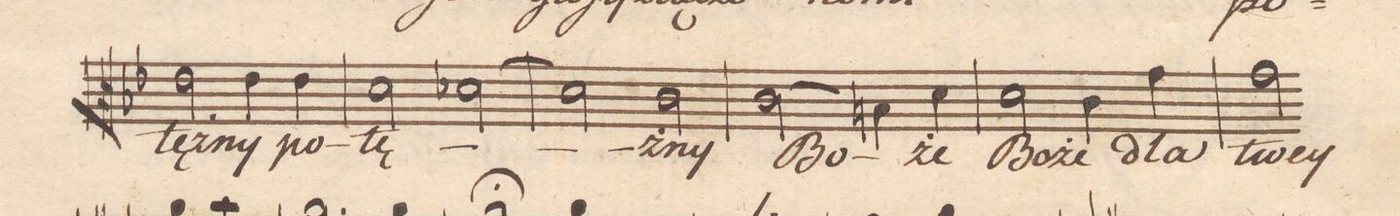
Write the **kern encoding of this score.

**kern	**text	**dynam
*I"Alto	*	*
*clefC3	*	*
*k[b-e-]	*	*
*met(c)	*	*
*M4/4	*	*
2e-\	-tę-	.
4e-\	-żny	.
4e-\	po-	.
=25	=25	=25
2d\	-tę-	.
[2d-X\	.	.
=26	=26	=26
2d-X\]	.	.
2c\	żny	.
=27	=27	=27
(2c\	Bo-	.
4Bn\)	.	.
4d\	-że	.
=28	=28	=28
2d\	Bo-	.
4c\	-że	.
4g\	dla	.
=29	=29	=29
2g\	twey	.
*-	*-	*-
